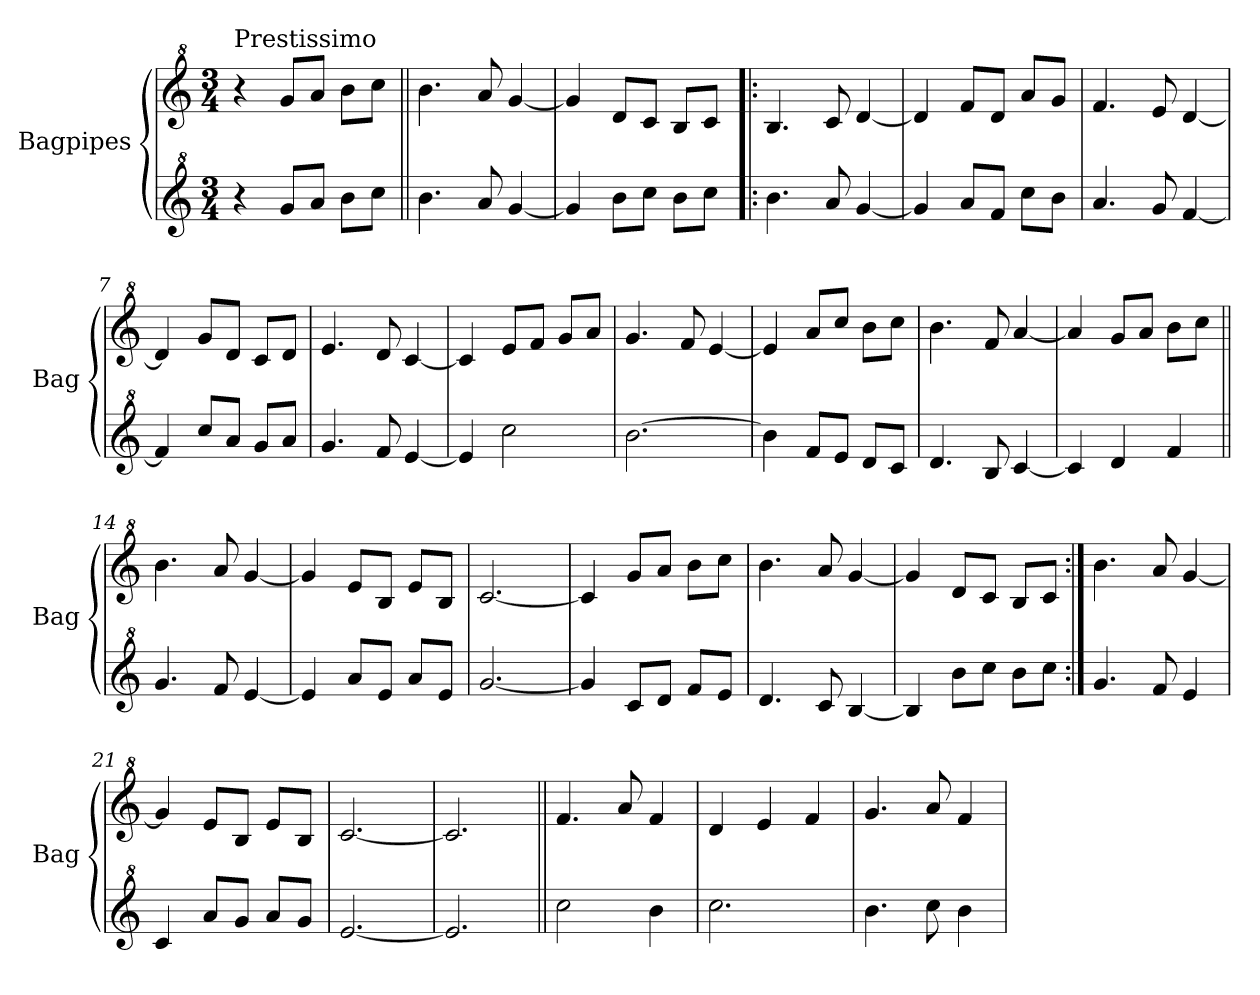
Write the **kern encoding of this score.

**kern	**kern
*part2	*part1
*staff2	*staff1
*I"Bagpipes	*I"Bagpipes
*I'Bag	*I'Bag
*clefG^2	*clefG^2
*k[]	*k[]
*C:	*C:
*M3/4	*M3/4
=1	=1
!	!LO:TX:a:t=Prestissimo
4r	4r
8gg/L	8gg/L
8aa/J	8aa/J
8bb\L	8bb\L
8ccc\J	8ccc\J
=2||	=2||
4.bb\	4.bb\
8aa/	8aa/
[4gg/	[4gg/
=3	=3
4gg/]	4gg/]
8bb\L	8dd/L
8ccc\J	8cc/J
8bb\L	8b/L
8ccc\J	8cc/J
=4!|:	=4!|:
4.bb\	4.b/
8aa/	8cc/
[4gg/	[4dd/
=5	=5
4gg/]	4dd/]
8aa/L	8ff/L
8ff/J	8dd/J
8ccc\L	8aa/L
8bb\J	8gg/J
=6	=6
4.aa/	4.ff/
8gg/	8ee/
[4ff/	[4dd/
=7	=7
4ff/]	4dd/]
8ccc/L	8gg/L
8aa/J	8dd/J
8gg/L	8cc/L
8aa/J	8dd/J
=8	=8
4.gg/	4.ee/
8ff/	8dd/
[4ee/	[4cc/
=9	=9
4ee/]	4cc/]
2ccc\	8ee/L
.	8ff/J
.	8gg/L
.	8aa/J
!!LO:LB:g=z
=10	=10
[2.bb\	4.gg/
.	8ff/
.	[4ee/
=11	=11
4bb\]	4ee/]
8ff/L	8aa/L
8ee/J	8ccc/J
8dd/L	8bb\L
8cc/J	8ccc\J
=12	=12
4.dd/	4.bb\
8b/	8ff/
[4cc/	[4aa/
=13	=13
4cc/]	4aa/]
4dd/	8gg/L
.	8aa/J
4ff/	8bb\L
.	8ccc\J
=14||	=14||
4.gg/	4.bb\
8ff/	8aa/
[4ee/	[4gg/
=15	=15
4ee/]	4gg/]
8aa/L	8ee/L
8ee/J	8b/J
8aa/L	8ee/L
8ee/J	8b/J
=16	=16
[2.gg/	[2.cc/
=17	=17
4gg/]	4cc/]
8cc/L	8gg/L
8dd/J	8aa/J
8ff/L	8bb\L
8ee/J	8ccc\J
=18	=18
4.dd/	4.bb\
8cc/	8aa/
[4b/	[4gg/
=19	=19
4b/]	4gg/]
8bb\L	8dd/L
8ccc\J	8cc/J
8bb\L	8b/L
8ccc\J	8cc/J
!!LO:LB:g=z
=20:|!	=20:|!
4.gg/	4.bb\
8ff/	8aa/
4ee/	[4gg/
=21	=21
4cc/	4gg/]
8aa/L	8ee/L
8gg/J	8b/J
8aa/L	8ee/L
8gg/J	8b/J
=22	=22
[2.ee/	[2.cc/
=23	=23
2.ee/]	2.cc/]
=24||	=24||
2ccc\	4.ff/
.	8aa/
4bb\	4ff/
=25	=25
2.ccc\	4dd/
.	4ee/
.	4ff/
=26	=26
4.bb\	4.gg/
8ccc\	8aa/
4bb\	4ff/
=	=
*-	*-
